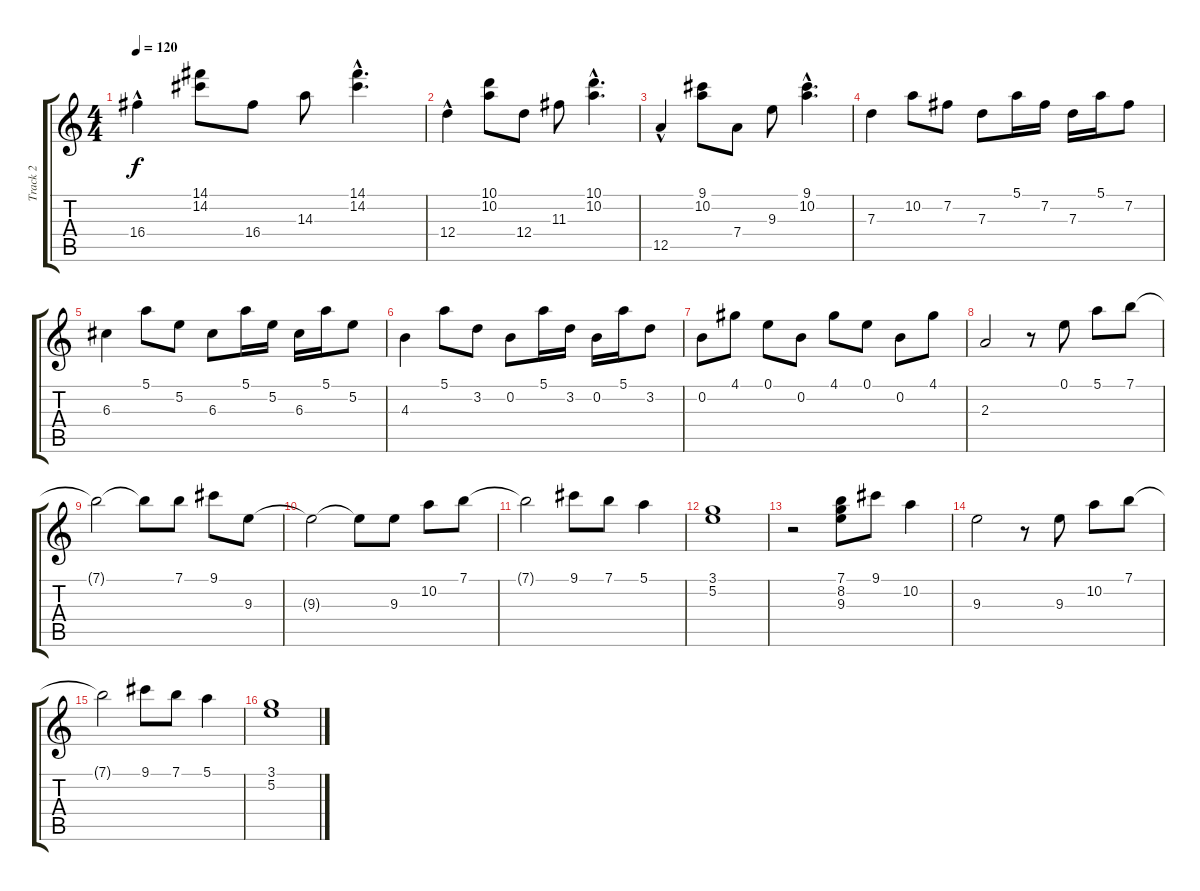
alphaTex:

\track ("Track 2" "Track 2") {instrument acousticguitarsteel}
\staff {score tabs}
\tuning (E4 B3 G3 D3 A2 E2) {hide}
\ts (4 4)
\tempo 120
\clef g2
\ks c
16.4{hac}.4{dy f} (14.1 14.2).8 16.4.8 14.3.8 (14.1{hac} 14.2{hac}).4{d} |
12.4{hac}.4 (10.1 10.2).8 12.4.8 11.3.8 (10.1{hac} 10.2{hac}).4{d} |
12.5{hac}.4 (9.1 10.2).8 7.4.8 9.3.8 (9.1{hac} 10.2{hac}).4{d} |
7.3.4 10.2.8 7.2.8 7.3.8 5.1.16 7.2.16 7.3.16 5.1.16 7.2.8 |
6.3.4 5.1.8 5.2.8 6.3.8 5.1.16 5.2.16 6.3.16 5.1.16 5.2.8 |
4.3.4 5.1.8 3.2.8 0.2.8 5.1.16 3.2.16 0.2.16 5.1.16 3.2.8 |
0.2.8 4.1.8 0.1.8 0.2.8 4.1.8 0.1.8 0.2.8 4.1.8 |
2.3.2 r.8 0.1.8 5.1.8 7.1.8 |
7.1{t}.2 7.1{t}.8 7.1.8 9.1.8 9.3.8 |
9.3{t}.2 9.3{t}.8 9.3.8 10.2.8 7.1.8 |
7.1{t}.2 9.1.8 7.1.8 5.1.4 |
(3.1 5.2).1 |
r.2 (7.1 8.2 9.3).8 9.1.8 10.2.4 |
9.3.2 r.8 9.3.8 10.2.8 7.1.8 |
7.1{t}.2 9.1.8 7.1.8 5.1.4 |
(3.1 5.2).1
